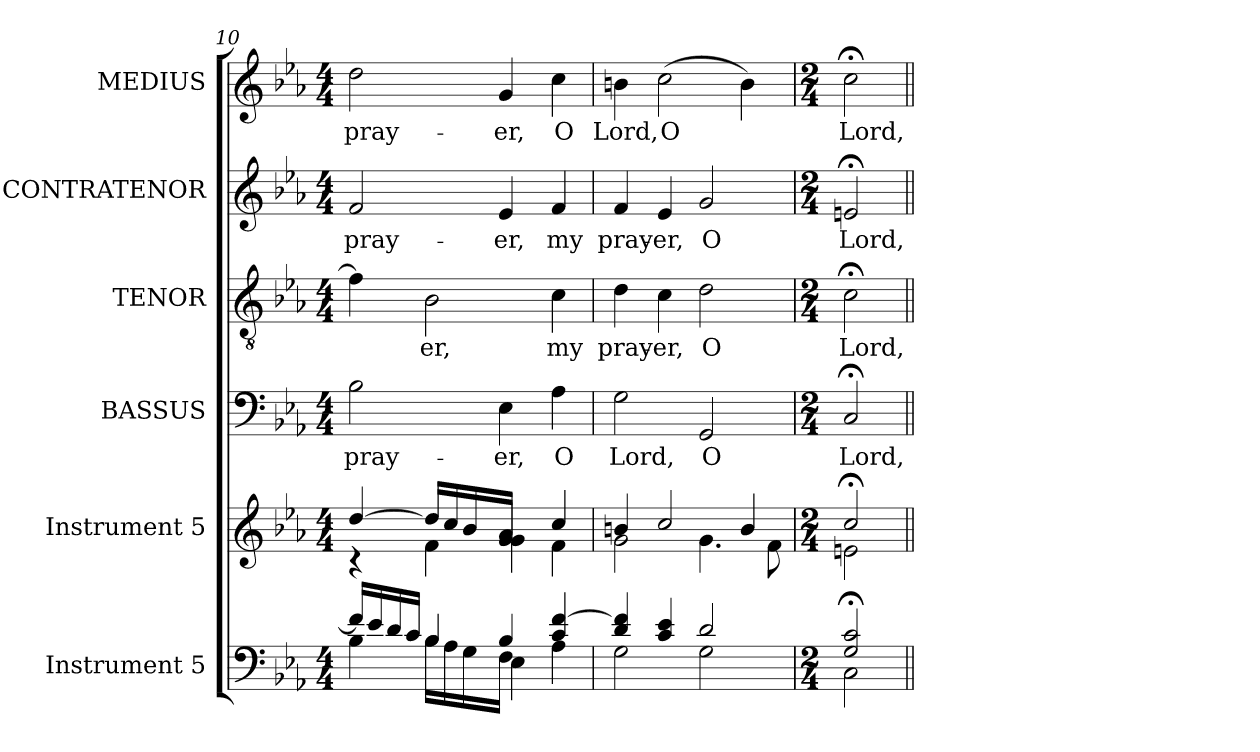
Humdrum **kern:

**kern	**kern	**kern	**text	**kern	**text	**kern	**text	**kern	**text
*part6	*part5	*part4	*part4	*part3	*part3	*part2	*part2	*part1	*part1
*staff6	*staff5	*staff4	*staff4	*staff3	*staff3	*staff2	*staff2	*staff1	*staff1
*I"Instrument 5	*I"Instrument 5	*I"BASSUS	*	*I"TENOR	*	*I"CONTRATENOR	*	*I"MEDIUS	*
*	*	*I'B	*	*I'T	*	*I'A	*	*I'S	*
*clefF4	*clefG2	*clefF4	*	*clefGv2	*	*clefG2	*	*clefG2	*
*k[b-e-a-]	*k[b-e-a-]	*k[b-e-a-]	*	*k[b-e-a-]	*	*k[b-e-a-]	*	*k[b-e-a-]	*
*E-:	*E-:	*E-:	*	*E-:	*	*E-:	*	*E-:	*
*M4/4	*M4/4	*M4/4	*	*M4/4	*	*M4/4	*	*M4/4	*
=10	=10	=10	=10	=10	=10	=10	=10	=10	=10
*^	*^	*	*	*	*	*	*	*	*
*	*^	*	*^	*	*	*	*	*	*	*	*
!	!	!	!	!	!	!	!LO:LY:b	!	!LO:LY:b:cj	!	!LO:LY:b:cj	!	!LO:LY:b:cj
16f/L]	4B-\	2ryy	[>4dd/	4rc	2ryy	2B-\	pray-	4f\]	--	2f/	pray-	2dd\	pray-
16e-/	.	.	.	.	.	.	.	.	.	.	.	.	.
16d/	.	.	.	.	.	.	.	.	.	.	.	.	.
16c/J	.	.	.	.	.	.	.	.	.	.	.	.	.
!	!	!	!	!	!	!	!	!	!LO:LY:b:cj	!	!	!	!
4B-/	16B-\L	.	16dd/L]	4f\	.	.	.	2B-\	-er,	.	.	.	.
.	16A-\	.	16cc/	.	.	.	.	.	.	.	.	.	.
.	16G\	.	16b-/	.	.	.	.	.	.	.	.	.	.
.	16ryy	.	16ryy	.	.	.	.	.	.	.	.	.	.
!	!	!	!	!	!	!	!LO:LY:b	!	!	!	!LO:LY:b:cj	!	!LO:LY:b:cj
4B-/	16F\J	4E-\	16a-/J	4g\	4g/	4E-\	-er,	.	.	4e-/	-er,	4g/	-er,
.	4..ryy	.	4..ryy	.	.	.	.	.	.	.	.	.	.
!	!	!	!	!	!	!	!LO:LY:b	!	!LO:LY:b:cj	!	!LO:LY:b:cj	!	!LO:LY:b:cj
[>4f/ 4c/	.	4A-\	.	4f\	4cc/	4A-\	O	4c\	my	4f/	my	4cc\	O
=11	=11	=11	=11	=11	=11	=11	=11	=11	=11	=11	=11	=11	=11
!	!	!	!	!	!	!	!LO:LY:b	!	!LO:LY:b:cj	!	!LO:LY:b:cj	!	!LO:LY:b:cj
*	*v	*v	*	*	*	*	*	*	*	*	*	*	*
*	*	*	*v	*v	*	*	*	*	*	*	*	*
4d/ 4f/]	2G\	4bn/	2g\	2G\	Lord,	4d\	pray-	4f/	pray-	4bn\	Lord,
!	!	!	!	!	!	!	!LO:LY:b:cj	!	!LO:LY:b:cj	!	!LO:LY:b:cj
4c/ 4e-/	.	2cc/	.	.	.	4c\	-er,	4e-/	-er,	(>2cc\	O
!	!	!	!	!	!LO:LY:b	!	!LO:LY:b:cj	!	!LO:LY:b:cj	!	!
2d/	2G\	.	4.g\	2GG/	O	2d\	O	2g/	O	.	.
!	!	!	!	!	!	!	!	!	!	!	!LO:LY:b:cj
.	.	4b/	.	.	.	.	.	.	.	4b\)	.
.	.	.	8f\	.	.	.	.	.	.	.	.
=12	=12	=12	=12	=12	=12	=12	=12	=12	=12	=12	=12
*M2/4	*	*M2/4	*	*M2/4	*	*M2/4	*	*M2/4	*	*M2/4	*
!	!	!	!	!	!LO:LY:b	!	!LO:LY:b:cj	!	!LO:LY:b:cj	!	!LO:LY:b:cj
2c/; 2G/;	2C\	2cc;</	2en\	2C;</	Lord,	2c;<\	Lord,	2en;</	Lord,	2cc;<\	Lord,
*v	*v	*	*	*	*	*	*	*	*	*	*
*	*v	*v	*	*	*	*	*	*	*	*
=||	=||	=||	=||	=||	=||	=||	=||	=||	=||
*-	*-	*-	*-	*-	*-	*-	*-	*-	*-
